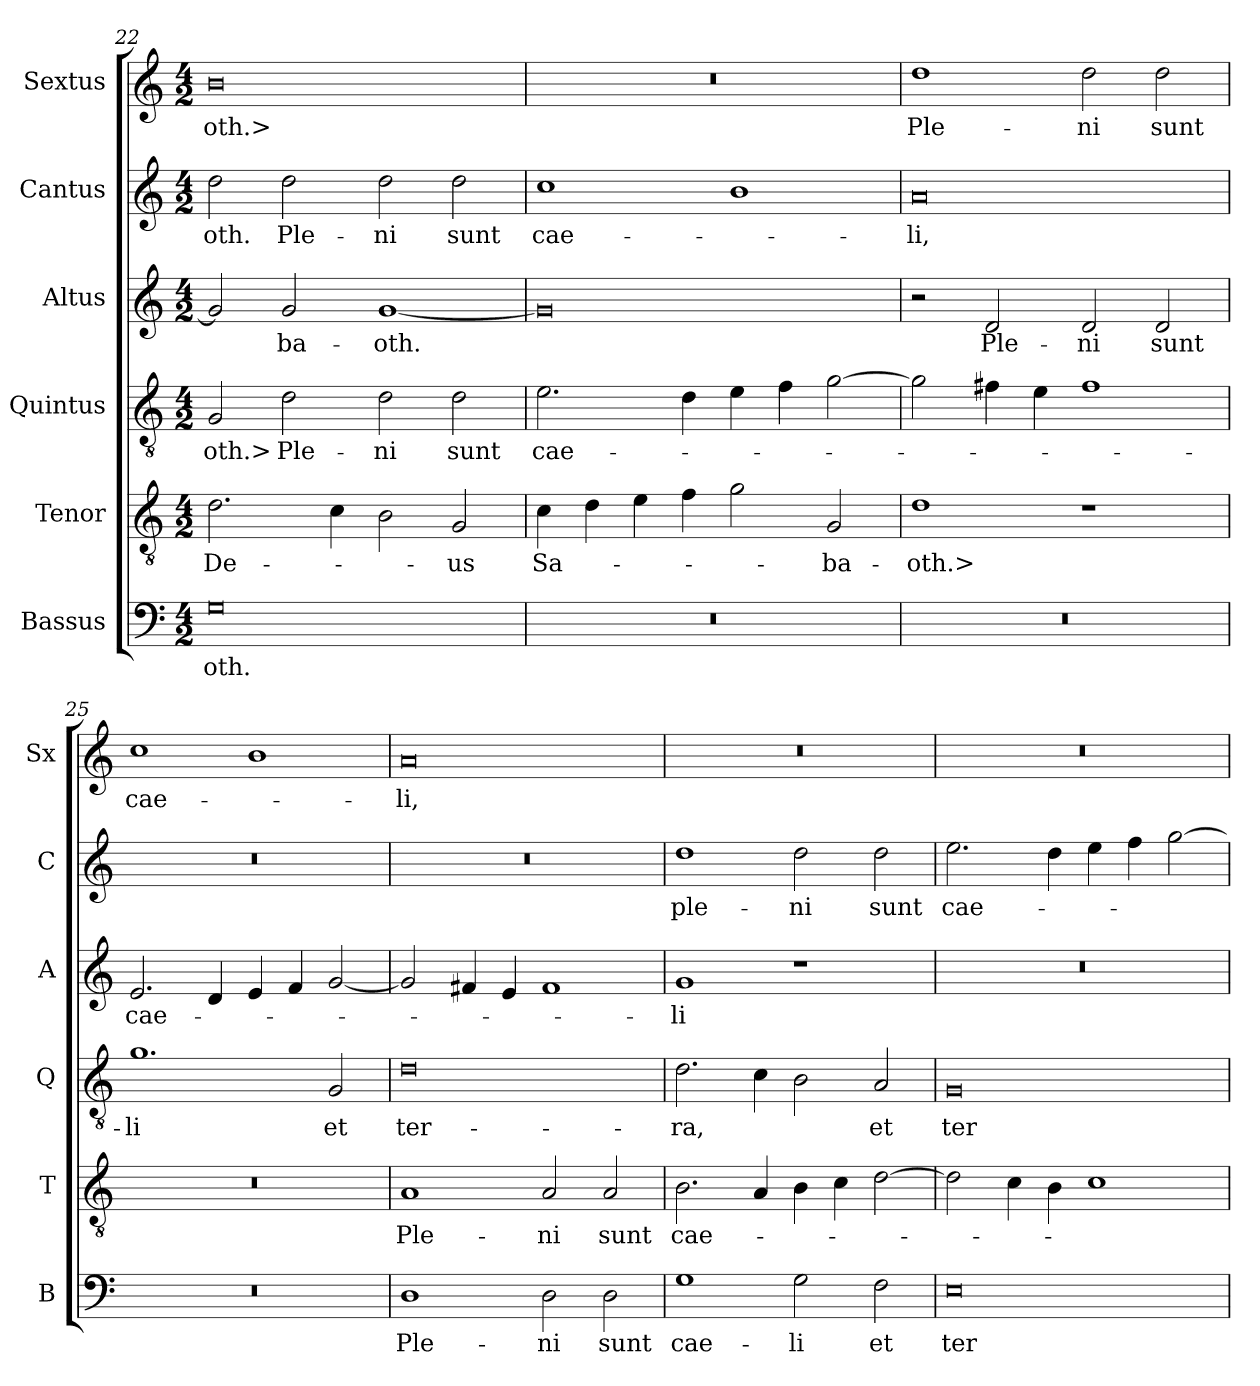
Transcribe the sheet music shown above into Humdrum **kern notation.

**kern	**text	**kern	**text	**kern	**text	**kern	**text	**kern	**text	**kern	**text
*part6	*part6	*part5	*part5	*part4	*part4	*part3	*part3	*part2	*part2	*part1	*part1
*staff6	*staff6	*staff5	*staff5	*staff4	*staff4	*staff3	*staff3	*staff2	*staff2	*staff1	*staff1
*I"Bassus	*	*I"Tenor	*	*I"Quintus	*	*I"Altus	*	*I"Cantus	*	*I"Sextus	*
*I'B	*	*I'T	*	*I'Q	*	*I'A	*	*I'C	*	*I'Sx	*
*clefF4	*	*clefGv2	*	*clefGv2	*	*clefG2	*	*clefG2	*	*clefG2	*
*	*	*ITrd7c12	*	*ITrd7c12	*	*	*	*	*	*	*
*k[]	*	*k[]	*	*k[]	*	*k[]	*	*k[]	*	*k[]	*
*C:	*	*C:	*	*C:	*	*C:	*	*C:	*	*C:	*
*M4/2	*	*M4/2	*	*M4/2	*	*M4/2	*	*M4/2	*	*M4/2	*
=22	=22	=22	=22	=22	=22	=22	=22	=22	=22	=22	=22
0G\	-oth.	2.D\	De-	2GG/	-oth.>	2g/]	.	2dd\	-oth.	0b\	-oth.>
.	.	.	.	2D\	Ple-	2g/	-ba-	2dd\	Ple-	.	.
.	.	4C\	.	.	.	.	.	.	.	.	.
.	.	2BB\	.	2D\	-ni	[1g/	-oth.	2dd\	-ni	.	.
.	.	2GG/	-us	2D\	sunt	.	.	2dd\	sunt	.	.
=23	=23	=23	=23	=23	=23	=23	=23	=23	=23	=23	=23
0r	.	4C\	Sa-	2.E\	cae-	0g/]	.	1cc\	cae-	0r	.
.	.	4D\	.	.	.	.	.	.	.	.	.
.	.	4E\	.	.	.	.	.	.	.	.	.
.	.	4F\	.	4D\	.	.	.	.	.	.	.
.	.	2G\	.	4E\	.	.	.	1b\	.	.	.
.	.	.	.	4F\	.	.	.	.	.	.	.
.	.	2GG/	-ba-	[2G\	.	.	.	.	.	.	.
=24	=24	=24	=24	=24	=24	=24	=24	=24	=24	=24	=24
0r	.	1D\	-oth.>	2G\]	.	2r	.	0a/	-li,	1dd\	Ple-
.	.	.	.	4F#\	.	2d/	Ple-	.	.	.	.
.	.	.	.	4E\	.	.	.	.	.	.	.
.	.	1r	.	1F#\	.	2d/	-ni	.	.	2dd\	-ni
.	.	.	.	.	.	2d/	sunt	.	.	2dd\	sunt
=25	=25	=25	=25	=25	=25	=25	=25	=25	=25	=25	=25
0r	.	0r	.	1.G\	-li	2.e/	cae-	0r	.	1cc\	cae-
.	.	.	.	.	.	4d/	.	.	.	.	.
.	.	.	.	.	.	4e/	.	.	.	1b\	.
.	.	.	.	.	.	4f/	.	.	.	.	.
.	.	.	.	2GG/	et	[2g/	.	.	.	.	.
=26	=26	=26	=26	=26	=26	=26	=26	=26	=26	=26	=26
1D\	Ple-	1AA/	Ple-	0D\	ter-	2g/]	.	0r	.	0a/	-li,
.	.	.	.	.	.	4f#/	.	.	.	.	.
.	.	.	.	.	.	4e/	.	.	.	.	.
2D\	-ni	2AA/	-ni	.	.	1f#/	.	.	.	.	.
2D\	sunt	2AA/	sunt	.	.	.	.	.	.	.	.
=27	=27	=27	=27	=27	=27	=27	=27	=27	=27	=27	=27
1G\	cae-	2.BB\	cae-	2.D\	-ra,	1g/	-li	1dd\	ple-	0r	.
.	.	4AA/	.	4C\	.	.	.	.	.	.	.
2G\	-li	4BB\	.	2BB\	.	1r	.	2dd\	-ni	.	.
.	.	4C\	.	.	.	.	.	.	.	.	.
2F\	et	[2D\	.	2AA/	et	.	.	2dd\	sunt	.	.
=28	=28	=28	=28	=28	=28	=28	=28	=28	=28	=28	=28
0E\	ter-	2D\]	.	0GG/	ter-	0r	.	2.ee\	cae-	0r	.
.	.	4C\	.	.	.	.	.	.	.	.	.
.	.	4BB\	.	.	.	.	.	4dd\	.	.	.
.	.	1C\	.	.	.	.	.	4ee\	.	.	.
.	.	.	.	.	.	.	.	4ff\	.	.	.
.	.	.	.	.	.	.	.	[2gg\	.	.	.
=	=	=	=	=	=	=	=	=	=	=	=
*-	*-	*-	*-	*-	*-	*-	*-	*-	*-	*-	*-
